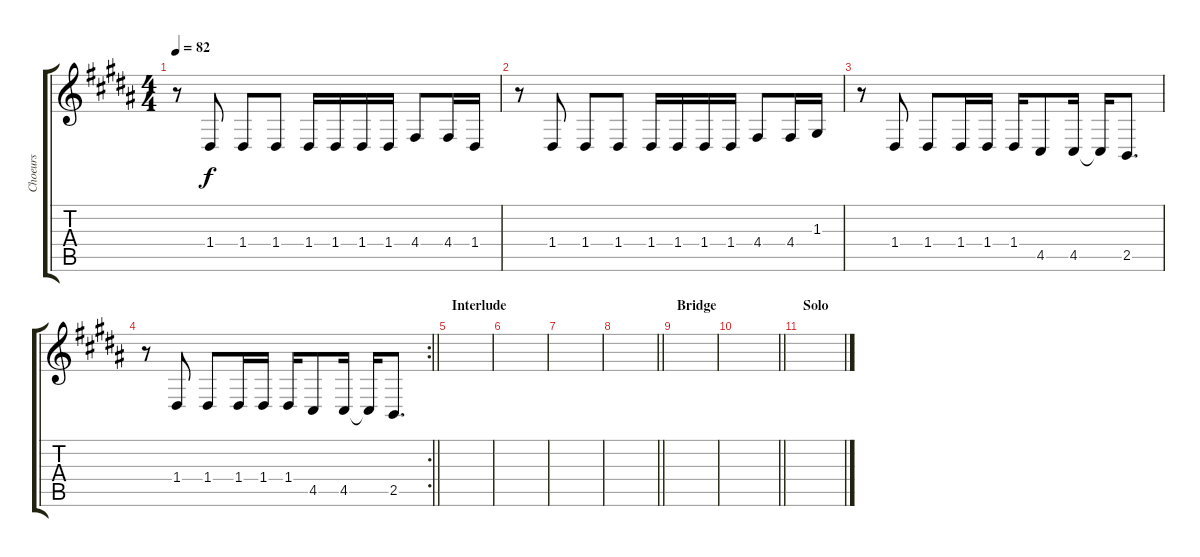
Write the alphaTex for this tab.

\track ("Choeurs" "Choeurs") {instrument trumpet}
\staff {score tabs}
\tuning (E4 B3 G3 D3 A2 E2) {hide}
\ts (4 4)
\tempo 82
\clef g2
\ks b
r.8{dy f} 1.4.8 1.4.8 1.4.8 1.4.16 1.4.16 1.4.16 1.4.16 4.4.8 4.4.16 1.4.16 |
r.8 1.4.8 1.4.8 1.4.8 1.4.16 1.4.16 1.4.16 1.4.16 4.4.8 4.4.16 1.3.16 |
r.8 1.4.8 1.4.8 1.4.16 1.4.16 1.4.16 4.5.8 4.5.16 4.5{t}.16 2.5.8{d} |
\rc 2
\barLineRight lightlight
r.8 1.4.8 1.4.8 1.4.16 1.4.16 1.4.16 4.5.8 4.5.16 4.5{t}.16 2.5.8{d} |
\section ("" "Interlude")
|
|
|
\barLineRight lightlight
|
\section ("" "Bridge")
|
\barLineRight lightlight
|
\section ("" "Solo")
